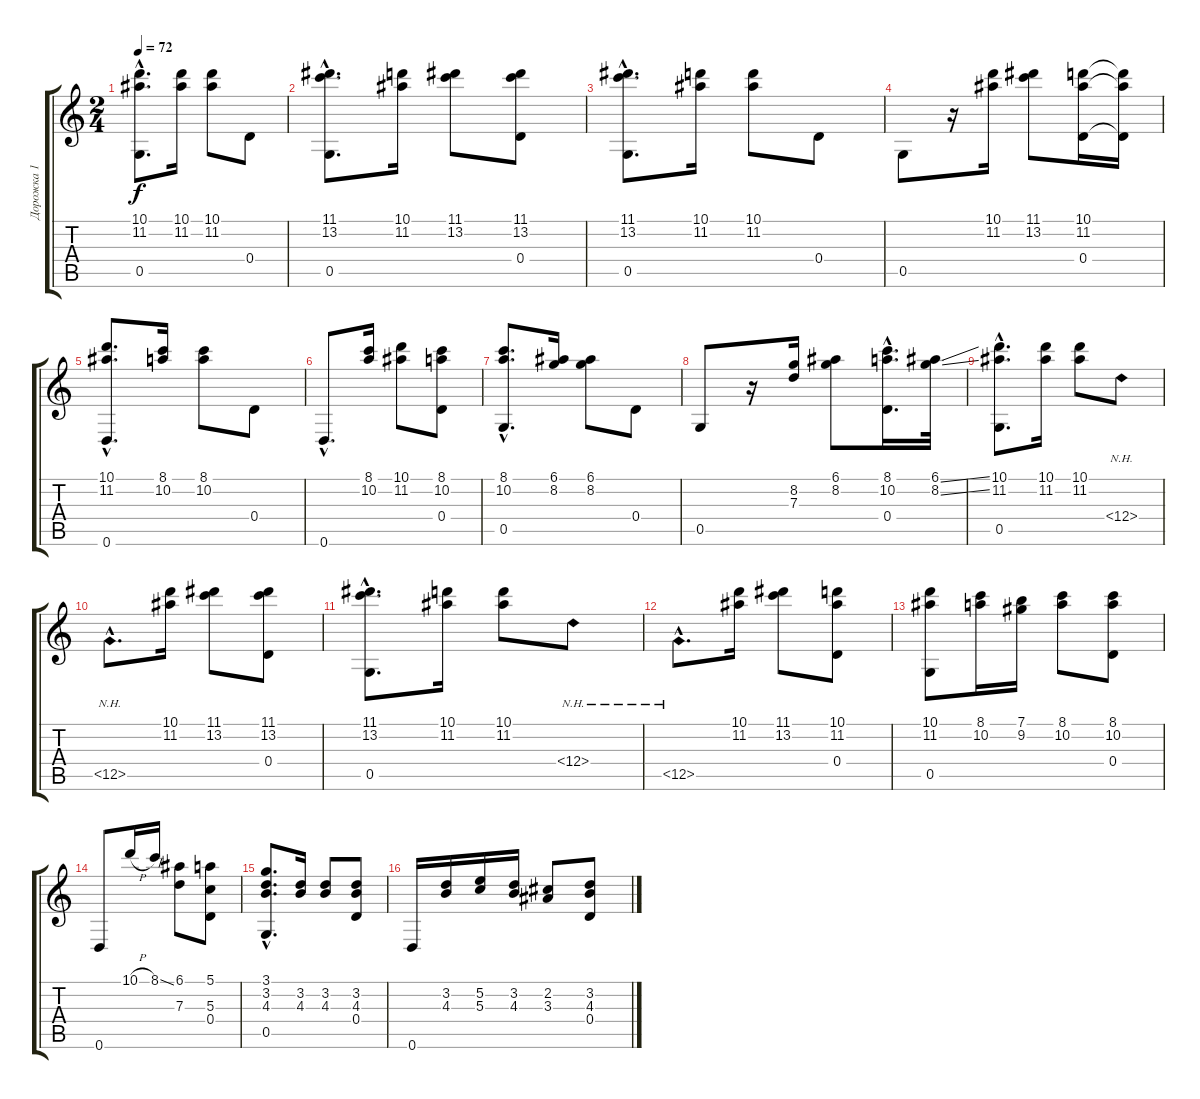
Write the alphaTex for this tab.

\track ("Дорожка 1" "Дорожка 1") {instrument acousticguitarsteel}
\staff {score tabs}
\tuning (E4 B3 G3 D3 G2 D2) {hide}
\ts (2 4)
\tempo 72
\clef g2
\ks c
(10.1{hac} 11.2{hac} 0.5{hac}).8{d dy f} (10.1 11.2).16 (10.1 11.2).8 0.4.8 |
(11.1{hac} 13.2{hac} 0.5{hac}).8{d} (10.1 11.2).16 (11.1 13.2).8 (11.1 13.2 0.4).8 |
(11.1{hac} 13.2{hac} 0.5{hac}).8{d} (10.1 11.2).16 (10.1 11.2).8 0.4.8 |
0.5.8 r.16 (10.1 11.2).16 (11.1 13.2).8 (10.1 11.2 0.4).16 (10.1{t} 11.2{t} 0.4{t}).16 |
(10.1{hac} 11.2{hac} 0.6{hac}).8{d} (8.1 10.2).16 (8.1 10.2).8 0.4.8 |
0.6{hac}.8{d} (8.1 10.2).16 (10.1 11.2).8 (8.1 10.2 0.4).8 |
(8.1{hac} 10.2{hac} 0.5{hac}).8{d} (6.1 8.2).16 (6.1 8.2).8 0.4.8 |
0.5.8 r.16 (8.2 7.3).16 (6.1 8.2).8 (8.1{hac} 10.2{hac} 0.4{hac}).16{d} (6.1{ss} 8.2{ss}).32 |
(10.1{hac} 11.2{hac} 0.5{hac}).8{d} (10.1 11.2).16 (10.1 11.2).8 0.4{nh}.8 |
0.5{nh hac}.8{d} (10.1 11.2).16 (11.1 13.2).8 (11.1 13.2 0.4).8 |
(11.1{hac} 13.2{hac} 0.5{hac}).8{d} (10.1 11.2).16 (10.1 11.2).8 0.4{nh}.8 |
0.5{nh hac}.8{d} (10.1 11.2).16 (11.1 13.2).8 (10.1 11.2 0.4).8 |
(10.1 11.2 0.5).8 (8.1 10.2).16 (7.1 9.2).16 (8.1 10.2).8 (8.1 10.2 0.4).8 |
0.6.8 10.1{h}.16 8.1{ss}.16 (6.1 7.3).8 (5.1 5.3 0.4).8 |
(3.1{hac} 3.2{hac} 4.3{hac} 0.5{hac}).8{d} (3.2 4.3).16 (3.2 4.3).8 (3.2 4.3 0.4).8 |
0.6.16 (3.2 4.3).16 (5.2 5.3).16 (3.2 4.3).16 (2.2 3.3).8 (3.2 4.3 0.4).8
